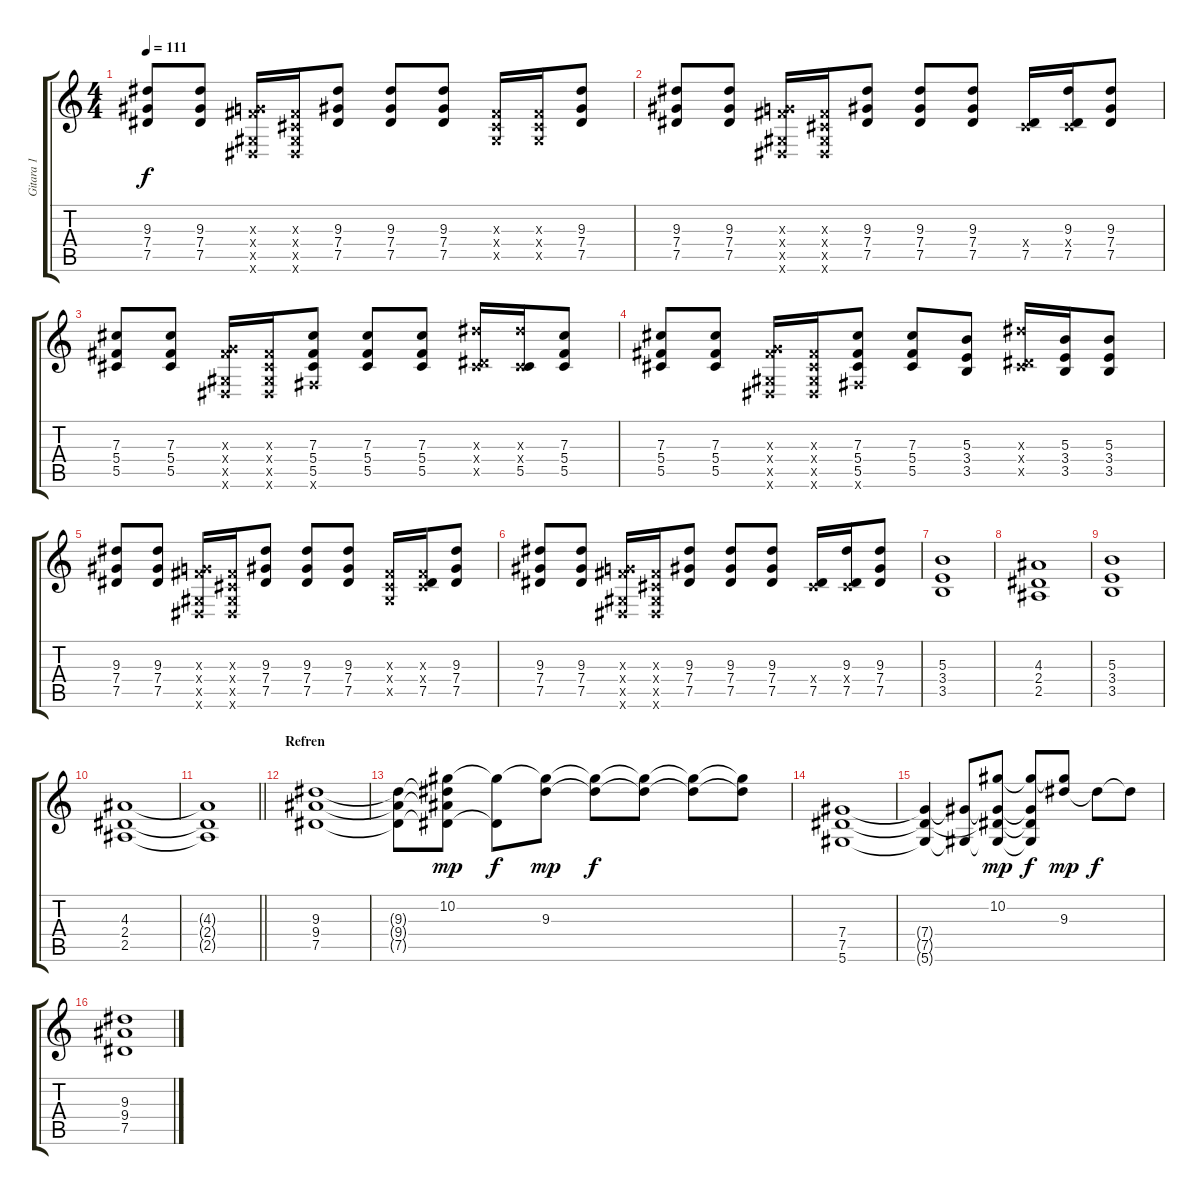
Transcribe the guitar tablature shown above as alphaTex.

\track ("Gitara 1" "Gitara 1") {instrument distortionguitar}
\staff {score tabs}
\tuning (Eb4 Bb3 Gb3 Db3 Ab2 Eb2) {hide}
\ts (4 4)
\tempo 111
\clef g2
\ks c
(9.3 7.4 7.5).8{dy f volume 13 instrument distortionguitar} (9.3 7.4 7.5).8 (0.3{x} 6.4{x} 0.5{x} 0.6{x}).16 (0.3{x} 0.4{x} 0.5{x} 0.6{x}).16 (9.3 7.4 7.5).8 (9.3 7.4 7.5).8 (9.3 7.4 7.5).8 (0.3{x} 0.4{x} 0.5{x}).16 (0.3{x} 0.4{x} 0.5{x}).16 (9.3 7.4 7.5).8 |
(9.3 7.4 7.5).8 (9.3 7.4 7.5).8 (0.3{x} 6.4{x} 0.5{x} 0.6{x}).16 (0.3{x} 0.4{x} 0.5{x} 0.6{x}).16 (9.3 7.4 7.5).8 (9.3 7.4 7.5).8 (9.3 7.4 7.5).8 (0.4{x} 7.5).16 (9.3 0.4{x} 7.5).16 (9.3 7.4 7.5).8 |
(7.3 5.4 5.5).8 (7.3 5.4 5.5).8 (0.3{x} 6.4{x} 0.5{x} 0.6{x}).16 (0.3{x} 0.4{x} 0.5{x} 0.6{x}).16 (7.3 5.4 5.5 3.6{x}).8 (7.3 5.4 5.5).8 (7.3 5.4 5.5).8 (9.3{x} 0.4{x} 7.5{x}).16 (9.3{x} 0.4{x} 5.5).16 (7.3 5.4 5.5).8 |
(7.3 5.4 5.5).8 (7.3 5.4 5.5).8 (0.3{x} 6.4{x} 0.5{x} 0.6{x}).16 (0.3{x} 0.4{x} 0.5{x} 0.6{x}).16 (7.3 5.4 5.5 3.6{x}).8 (7.3 5.4 5.5).8 (5.3 3.4 3.5).8 (9.3{x} 0.4{x} 7.5{x}).16 (5.3 3.4 3.5).16 (5.3 3.4 3.5).8 |
(9.3 7.4 7.5).8 (9.3 7.4 7.5).8 (0.3{x} 6.4{x} 0.5{x} 0.6{x}).16 (0.3{x} 0.4{x} 0.5{x} 0.6{x}).16 (9.3 7.4 7.5).8 (9.3 7.4 7.5).8 (9.3 7.4 7.5).8 (0.3{x} 0.4{x} 0.5{x}).16 (0.3{x} 0.4{x} 7.5).16 (9.3 7.4 7.5).8 |
(9.3 7.4 7.5).8 (9.3 7.4 7.5).8 (0.3{x} 6.4{x} 0.5{x} 0.6{x}).16 (0.3{x} 0.4{x} 0.5{x} 0.6{x}).16 (9.3 7.4 7.5).8 (9.3 7.4 7.5).8 (9.3 7.4 7.5).8 (0.4{x} 7.5).16 (9.3 0.4{x} 7.5).16 (9.3 7.4 7.5).8 |
(5.3 3.4 3.5).1 |
(4.3 2.4 2.5).1 |
(5.3 3.4 3.5).1 |
(4.3 2.4 2.5).1 |
\barLineRight lightlight
(4.3{t} 2.4{t} 2.5{t}).1 |
\section ("" "Refren")
(9.3 9.4 7.5).1 |
(9.3{t} 9.4{t} 7.5{t}).8 (10.2 9.3{t} 9.4{t} 7.5{t}).8{dy mp} (10.2{t} 7.5{t}).8{dy f} (10.2{t} 9.3).8{dy mp} (10.2{t} 9.3{t}).8{dy f} (10.2{t} 9.3{t}).8 (10.2{t} 9.3{t}).8 (10.2{t} 9.3{t}).8 |
(7.4 7.5 5.6).1 |
(7.4{t} 7.5{t} 5.6{t}).4 (7.4{t} 5.6{t}).8 (10.2 7.4{t} 7.5{t} 5.6{t}).8{dy mp} (10.2{t} 7.4{t} 7.5{t} 5.6{t}).8{dy f} (10.2{t} 9.3).8{dy mp} 9.3{t}.8{dy f} 9.3{t}.8 |
(9.3 9.4 7.5).1
